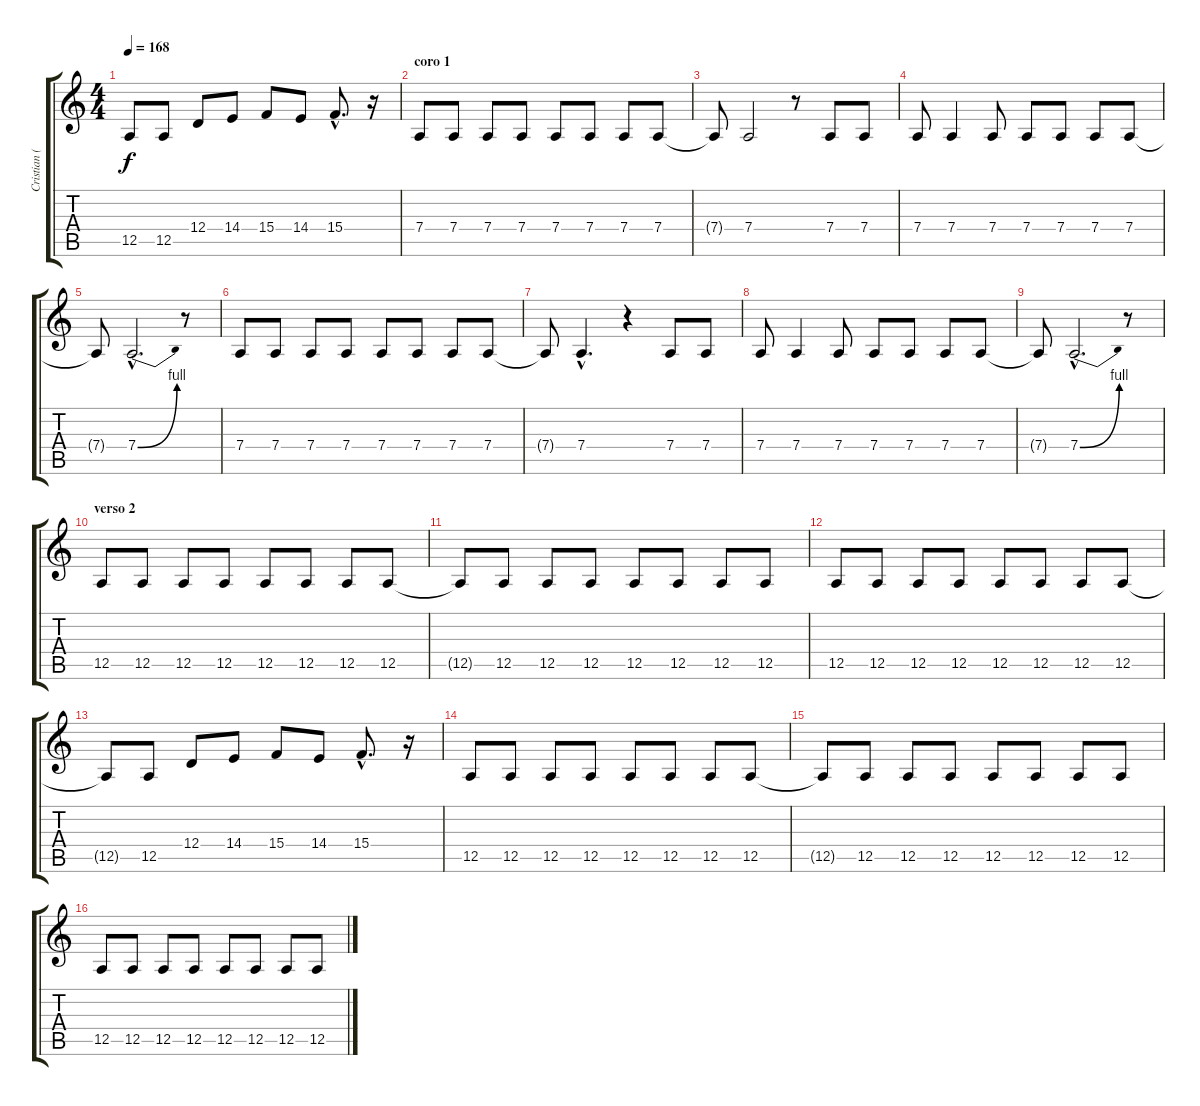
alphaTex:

\track ("Cristian (voz)" "Cristian (") {instrument lead6voice}
\staff {score tabs}
\tuning (E4 B3 G3 D3 A2 E2) {hide}
\ts (4 4)
\tempo 168
\clef g2
\ks c
12.5{t}.8{dy f} 12.5.8 12.4.8 14.4.8 15.4.8 14.4.8 15.4{hac}.8{d} r.16 |
\section ("" "coro 1")
7.4.8 7.4.8 7.4.8 7.4.8 7.4.8 7.4.8 7.4.8 7.4.8 |
7.4{t}.8 7.4.2 r.8 7.4.8 7.4.8 |
7.4.8 7.4.4 7.4.8 7.4.8 7.4.8 7.4.8 7.4.8 |
7.4{t}.8 7.4{be (bend 0 0 60 4) hac}.2{d} r.8 |
7.4.8 7.4.8 7.4.8 7.4.8 7.4.8 7.4.8 7.4.8 7.4.8 |
7.4{t}.8 7.4{hac}.4{d} r.4 7.4.8 7.4.8 |
7.4.8 7.4.4 7.4.8 7.4.8 7.4.8 7.4.8 7.4.8 |
7.4{t}.8 7.4{be (bend 0 0 60 4) hac}.2{d} r.8 |
\section ("" "verso 2")
12.5.8 12.5.8 12.5.8 12.5.8 12.5.8 12.5.8 12.5.8 12.5.8 |
12.5{t}.8 12.5.8 12.5.8 12.5.8 12.5.8 12.5.8 12.5.8 12.5.8 |
12.5.8 12.5.8 12.5.8 12.5.8 12.5.8 12.5.8 12.5.8 12.5.8 |
12.5{t}.8 12.5.8 12.4.8 14.4.8 15.4.8 14.4.8 15.4{hac}.8{d} r.16 |
12.5.8 12.5.8 12.5.8 12.5.8 12.5.8 12.5.8 12.5.8 12.5.8 |
12.5{t}.8 12.5.8 12.5.8 12.5.8 12.5.8 12.5.8 12.5.8 12.5.8 |
12.5.8 12.5.8 12.5.8 12.5.8 12.5.8 12.5.8 12.5.8 12.5.8
